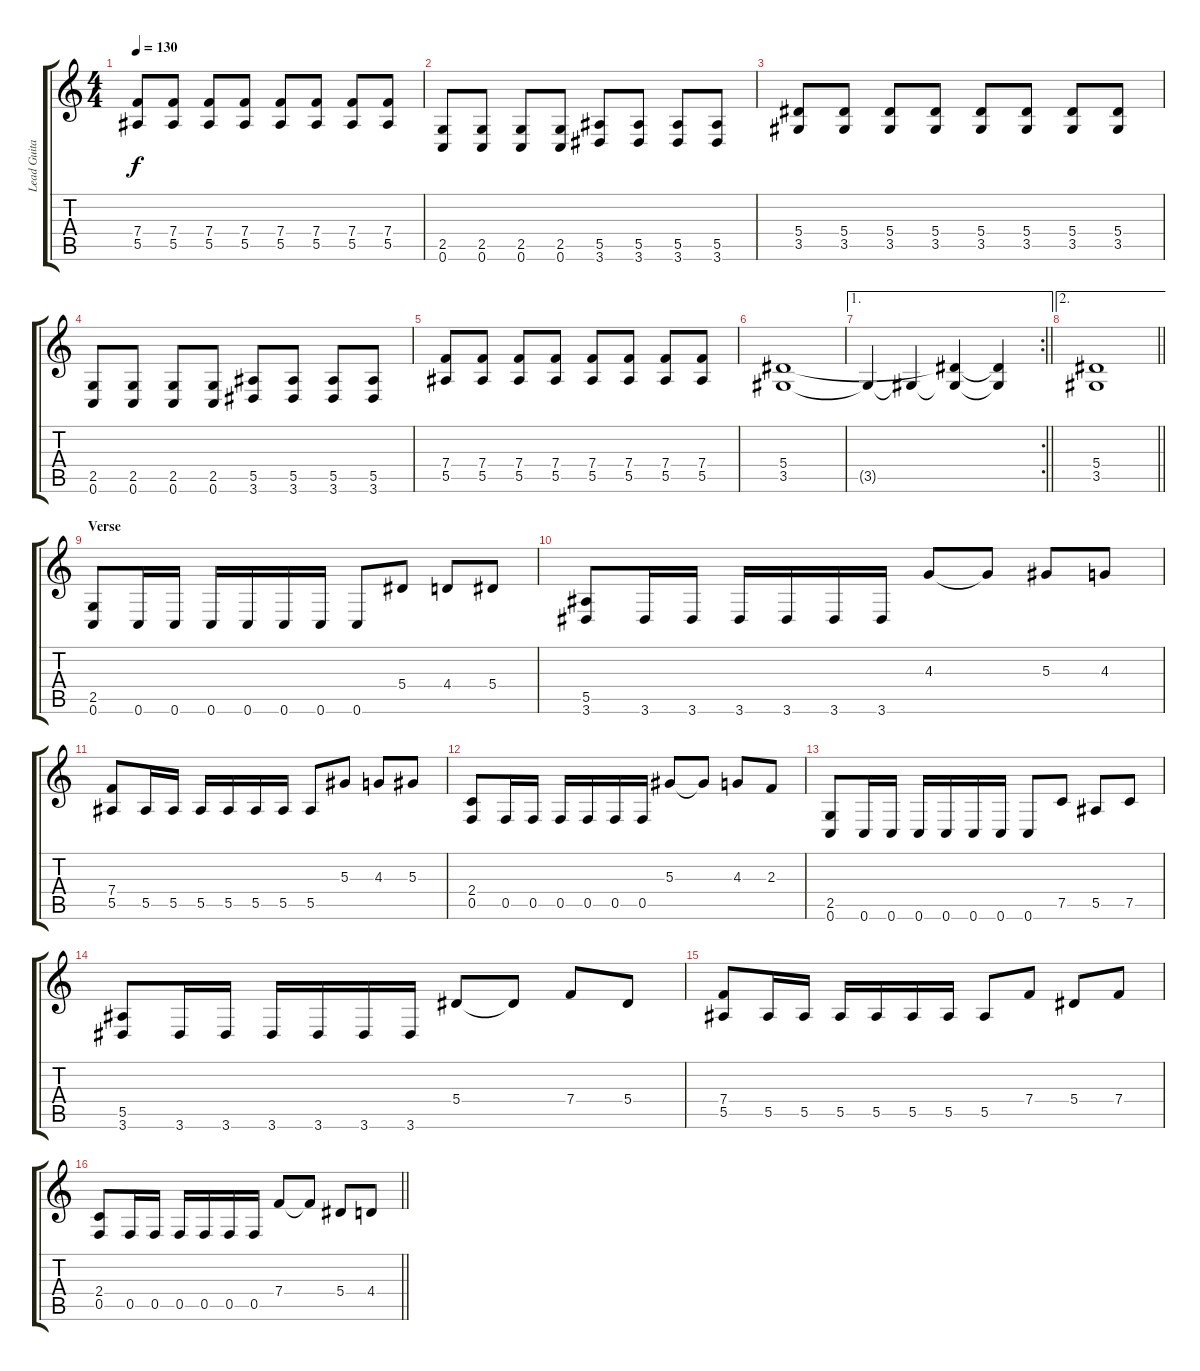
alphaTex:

\track ("Lead Guitar 2" "Lead Guita") {instrument distortionguitar}
\staff {score tabs}
\tuning (C4 G3 Eb3 Bb2 F2 C2) {hide}
\ts (4 4)
\tempo 130
\clef g2
\ks c
(7.4 5.5).8{dy f} (7.4 5.5).8 (7.4 5.5).8 (7.4 5.5).8 (7.4 5.5).8 (7.4 5.5).8 (7.4 5.5).8 (7.4 5.5).8 |
(2.5 0.6).8 (2.5 0.6).8 (2.5 0.6).8 (2.5 0.6).8 (5.5 3.6).8 (5.5 3.6).8 (5.5 3.6).8 (5.5 3.6).8 |
(5.4 3.5).8 (5.4 3.5).8 (5.4 3.5).8 (5.4 3.5).8 (5.4 3.5).8 (5.4 3.5).8 (5.4 3.5).8 (5.4 3.5).8 |
(2.5 0.6).8 (2.5 0.6).8 (2.5 0.6).8 (2.5 0.6).8 (5.5 3.6).8 (5.5 3.6).8 (5.5 3.6).8 (5.5 3.6).8 |
(7.4 5.5).8 (7.4 5.5).8 (7.4 5.5).8 (7.4 5.5).8 (7.4 5.5).8 (7.4 5.5).8 (7.4 5.5).8 (7.4 5.5).8 |
(5.4 3.5).1 |
\ae 1
\rc 2
\barLineRight lightlight
3.5{t}.4 3.5{t}.4 (5.4{t} 3.5{t}).4 (5.4{t} 3.5{t}).4 |
\ae 2
\barLineRight lightlight
(5.4 3.5).1 |
\section ("" "Verse")
(2.5 0.6).8 0.6.16 0.6.16 0.6.16 0.6.16 0.6.16 0.6.16 0.6.8 5.4.8 4.4.8 5.4.8 |
(5.5 3.6).8 3.6.16 3.6.16 3.6.16 3.6.16 3.6.16 3.6.16 4.3.8 4.3{t}.8 5.3.8 4.3.8 |
(7.4 5.5).8 5.5.16 5.5.16 5.5.16 5.5.16 5.5.16 5.5.16 5.5.8 5.3.8 4.3.8 5.3.8 |
(2.4 0.5).8 0.5.16 0.5.16 0.5.16 0.5.16 0.5.16 0.5.16 5.3.8 5.3{t}.8 4.3.8 2.3.8 |
(2.5 0.6).8 0.6.16 0.6.16 0.6.16 0.6.16 0.6.16 0.6.16 0.6.8 7.5.8 5.5.8 7.5.8 |
(5.5 3.6).8 3.6.16 3.6.16 3.6.16 3.6.16 3.6.16 3.6.16 5.4.8 5.4{t}.8 7.4.8 5.4.8 |
(7.4 5.5).8 5.5.16 5.5.16 5.5.16 5.5.16 5.5.16 5.5.16 5.5.8 7.4.8 5.4.8 7.4.8 |
\barLineRight lightlight
(2.4 0.5).8 0.5.16 0.5.16 0.5.16 0.5.16 0.5.16 0.5.16 7.4.8 7.4{t}.8 5.4.8 4.4.8
